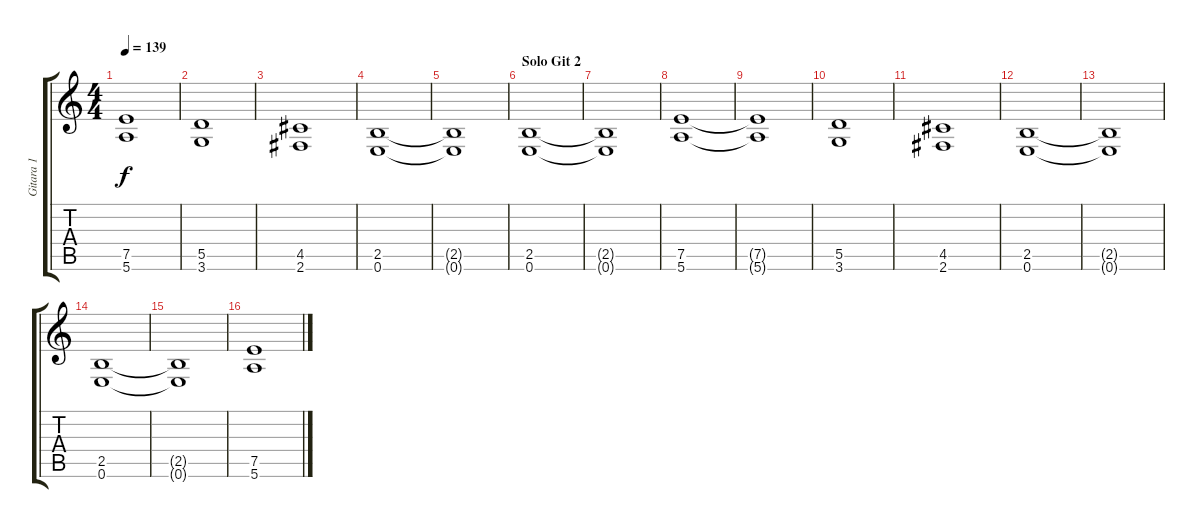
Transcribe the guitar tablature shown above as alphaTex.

\track ("Gitara 1" "Gitara 1") {instrument distortionguitar}
\staff {score tabs}
\tuning (E4 B3 G3 D3 A2 E2) {hide}
\ts (4 4)
\tempo 139
\clef g2
\ks c
(7.5{t} 5.6{t}).1{dy f} |
(5.5 3.6).1 |
(4.5 2.6).1 |
(2.5 0.6).1 |
(2.5{t} 0.6{t}).1 |
\section ("" "Solo Git 2")
(2.5 0.6).1 |
(2.5{t} 0.6{t}).1 |
(7.5 5.6).1 |
(7.5{t} 5.6{t}).1 |
(5.5 3.6).1 |
(4.5 2.6).1 |
(2.5 0.6).1 |
(2.5{t} 0.6{t}).1 |
(2.5 0.6).1 |
(2.5{t} 0.6{t}).1 |
(7.5 5.6).1
